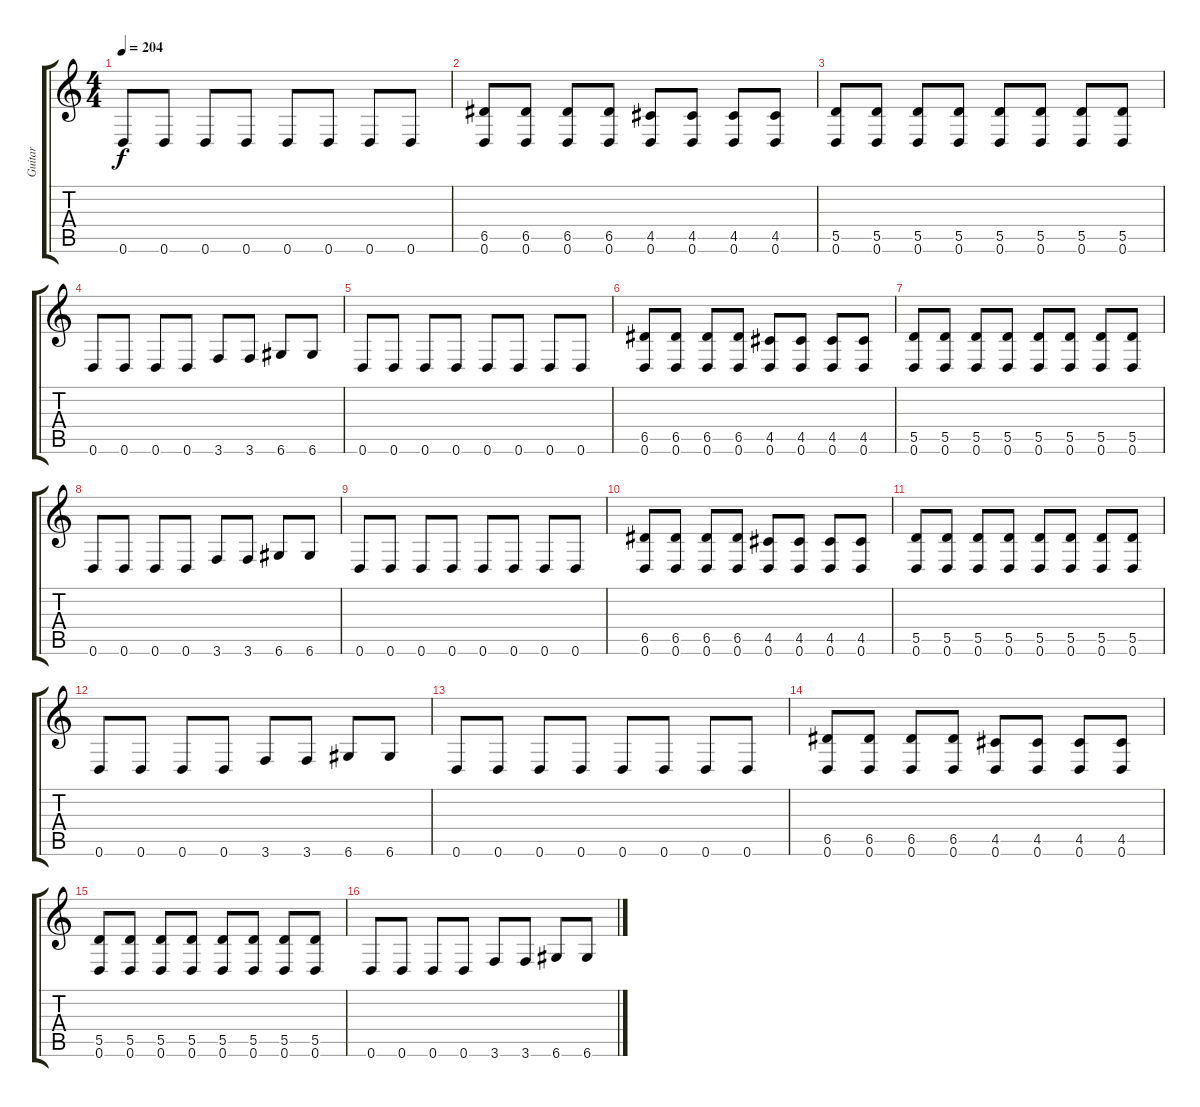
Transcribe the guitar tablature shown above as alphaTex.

\track ("Guitar" "Guitar") {instrument distortionguitar}
\staff {score tabs}
\tuning (E4 B3 G3 D3 A2 D2) {hide}
\ts (4 4)
\tempo 204
\clef g2
\ks c
0.6.8{dy f} 0.6.8 0.6.8 0.6.8 0.6.8 0.6.8 0.6.8 0.6.8 |
(6.5 0.6).8 (6.5 0.6).8 (6.5 0.6).8 (6.5 0.6).8 (4.5 0.6).8 (4.5 0.6).8 (4.5 0.6).8 (4.5 0.6).8 |
(5.5 0.6).8 (5.5 0.6).8 (5.5 0.6).8 (5.5 0.6).8 (5.5 0.6).8 (5.5 0.6).8 (5.5 0.6).8 (5.5 0.6).8 |
0.6.8 0.6.8 0.6.8 0.6.8 3.6.8 3.6.8 6.6.8 6.6.8 |
0.6.8 0.6.8 0.6.8 0.6.8 0.6.8 0.6.8 0.6.8 0.6.8 |
(6.5 0.6).8 (6.5 0.6).8 (6.5 0.6).8 (6.5 0.6).8 (4.5 0.6).8 (4.5 0.6).8 (4.5 0.6).8 (4.5 0.6).8 |
(5.5 0.6).8 (5.5 0.6).8 (5.5 0.6).8 (5.5 0.6).8 (5.5 0.6).8 (5.5 0.6).8 (5.5 0.6).8 (5.5 0.6).8 |
0.6.8 0.6.8 0.6.8 0.6.8 3.6.8 3.6.8 6.6.8 6.6.8 |
0.6.8 0.6.8 0.6.8 0.6.8 0.6.8 0.6.8 0.6.8 0.6.8 |
(6.5 0.6).8 (6.5 0.6).8 (6.5 0.6).8 (6.5 0.6).8 (4.5 0.6).8 (4.5 0.6).8 (4.5 0.6).8 (4.5 0.6).8 |
(5.5 0.6).8 (5.5 0.6).8 (5.5 0.6).8 (5.5 0.6).8 (5.5 0.6).8 (5.5 0.6).8 (5.5 0.6).8 (5.5 0.6).8 |
0.6.8 0.6.8 0.6.8 0.6.8 3.6.8 3.6.8 6.6.8 6.6.8 |
0.6.8 0.6.8 0.6.8 0.6.8 0.6.8 0.6.8 0.6.8 0.6.8 |
(6.5 0.6).8 (6.5 0.6).8 (6.5 0.6).8 (6.5 0.6).8 (4.5 0.6).8 (4.5 0.6).8 (4.5 0.6).8 (4.5 0.6).8 |
(5.5 0.6).8 (5.5 0.6).8 (5.5 0.6).8 (5.5 0.6).8 (5.5 0.6).8 (5.5 0.6).8 (5.5 0.6).8 (5.5 0.6).8 |
0.6.8 0.6.8 0.6.8 0.6.8 3.6.8 3.6.8 6.6.8 6.6.8
